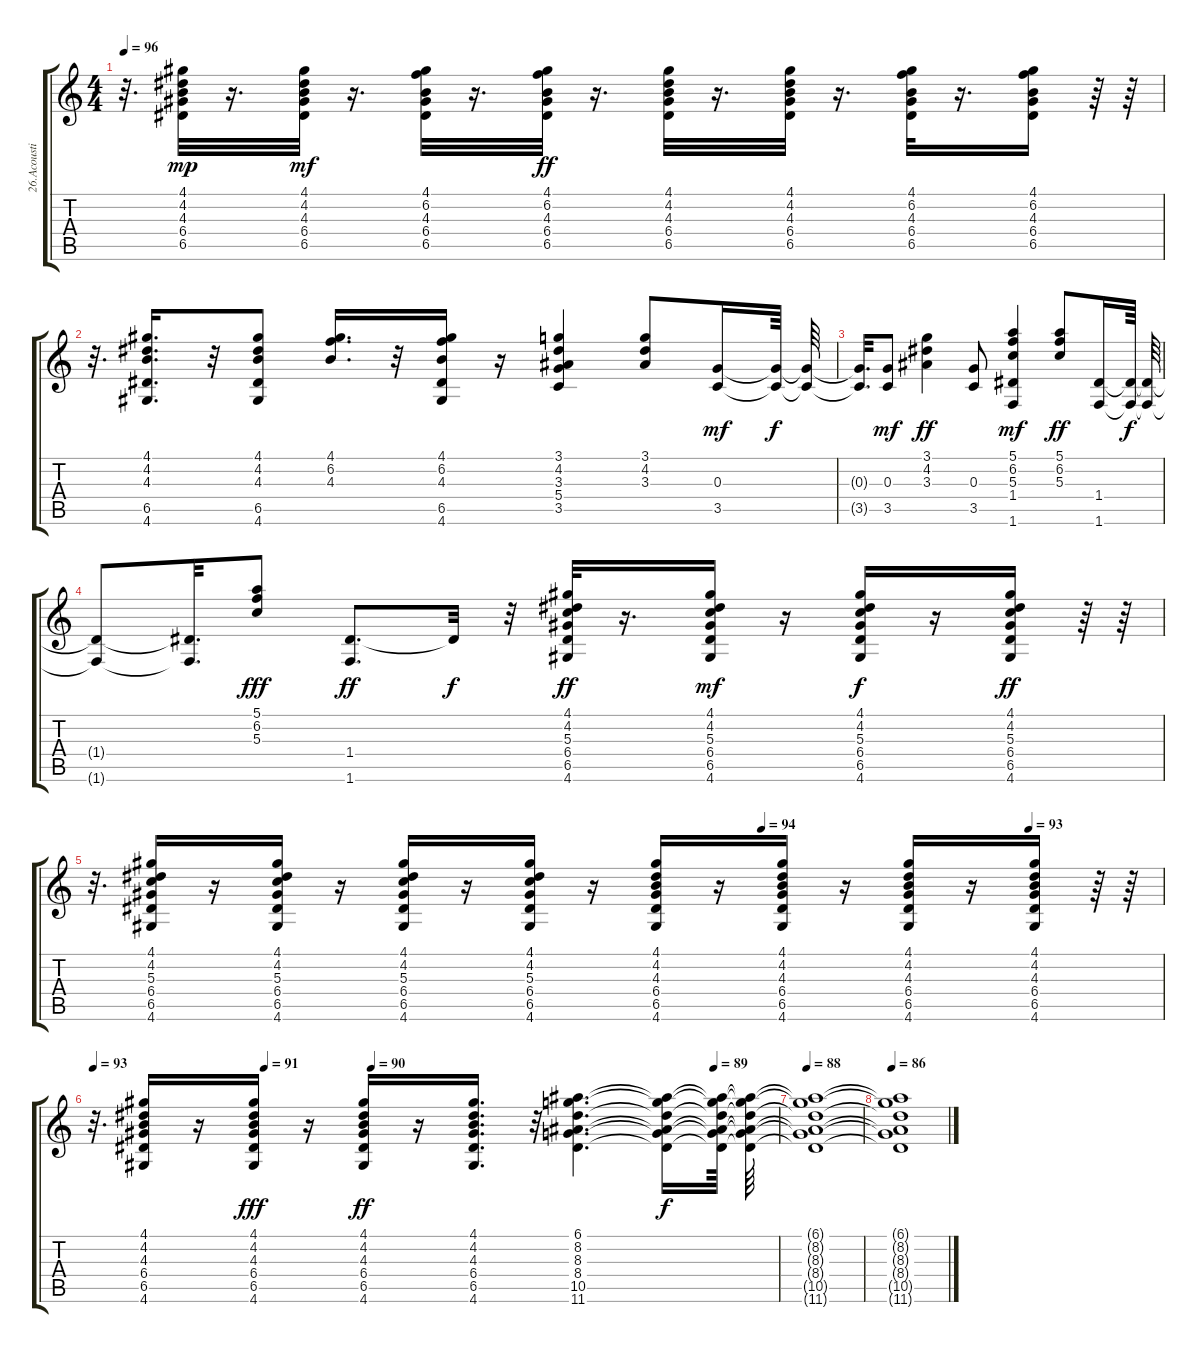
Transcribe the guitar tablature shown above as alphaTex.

\track ("26.Acoustic Guitar (steel)" "26.Acousti") {instrument acousticguitarsteel}
\staff {score tabs}
\tuning (E4 B3 G3 D3 A2 E2) {hide}
\ts (4 4)
\tempo 96
\clef g2
\ks c
r.32{d dy mf} (4.1 4.2 4.3 6.4 6.5).32{dy mp} r.16{d} (4.1 4.2 4.3 6.4 6.5).32{dy mf} r.16{d} (4.1 6.2 4.3 6.4 6.5).32 r.16{d} (4.1 6.2 4.3 6.4 6.5).32{dy ff} r.16{d} (4.1 4.2 4.3 6.4 6.5).32 r.16{d} (4.1 4.2 4.3 6.4 6.5).32 r.16{d} (4.1 6.2 4.3 6.4 6.5).32 r.16{d} (4.1 6.2 4.3 6.4 6.5).16 r.64 r.64 |
r.32{d} (4.1 4.2 4.3 6.5 4.6).16{d} r.32 (4.1 4.2 4.3 6.5 4.6).8 (4.1 6.2 4.3).16{d} r.32 (4.1 6.2 4.3 6.5 4.6).16 r.16 (3.1 4.2 3.3 5.4 3.5).4 (3.1 4.2 3.3).8 (0.3 3.5).16{dy mf} (0.3{t} 3.5{t}).64{dy f} (0.3{t} 3.5{t}).64 |
(0.3{t} 3.5{t}).32{d} (0.3 3.5).8{dy mf} (3.1 4.2 3.3).4{dy ff} (0.3 3.5).8 (5.1 6.2 5.3 1.4 1.6).4{dy mf} (5.1 6.2 5.3).8{dy ff} (1.4 1.6).16 (1.4{t} 1.6{t}).64{dy f} (1.4{t} 1.6{t}).64 |
(1.4{t} 1.6{t}).8 (1.4{t} 1.6{t}).32{d} (5.1 6.2 5.3).8{dy fff} (1.4 1.6).8{d dy ff} 1.4{t}.32{dy f} r.32 (4.1 4.2 5.3 6.4 6.5 4.6).32{dy ff} r.16{d} (4.1 4.2 5.3 6.4 6.5 4.6).16{dy mf} r.16 (4.1 4.2 5.3 6.4 6.5 4.6).16{dy f} r.16 (4.1 4.2 5.3 6.4 6.5 4.6).16{dy ff} r.64 r.64 |
\tempo (94 0.625)
\tempo (93 0.875)
r.32{d} (4.1 4.2 5.3 6.4 6.5 4.6).16 r.16 (4.1 4.2 5.3 6.4 6.5 4.6).16 r.16 (4.1 4.2 5.3 6.4 6.5 4.6).16 r.16 (4.1 4.2 5.3 6.4 6.5 4.6).16 r.16 (4.1 4.2 4.3 6.4 6.5 4.6).16 r.16 (4.1 4.2 4.3 6.4 6.5 4.6).16 r.16 (4.1 4.2 4.3 6.4 6.5 4.6).16 r.16 (4.1 4.2 4.3 6.4 6.5 4.6).16 r.64 r.64 |
\tempo 93
\tempo (91 0.25)
\tempo (90 0.40625)
\tempo (89 0.90625)
r.32{d} (4.1 4.2 4.3 6.4 6.5 4.6).16 r.16 (4.1 4.2 4.3 6.4 6.5 4.6).16{dy fff} r.16 (4.1 4.2 4.3 6.4 6.5 4.6).16{dy ff} r.16 (4.1 4.2 4.3 6.4 6.5 4.6).16{d} r.32 (6.1 8.2 8.3 8.4 10.5 11.6).4{d} (6.1{t} 8.2{t} 8.3{t} 8.4{t} 10.5{t} 11.6{t}).16{dy f} (6.1{t} 8.2{t} 8.3{t} 8.4{t} 10.5{t} 11.6{t}).64 (6.1{t} 8.2{t} 8.3{t} 8.4{t} 10.5{t} 11.6{t}).64 |
\tempo 88
(6.1{t} 8.2{t} 8.3{t} 8.4{t} 10.5{t} 11.6{t}).1 |
\tempo 86
(6.1{t} 8.2{t} 8.3{t} 8.4{t} 10.5{t} 11.6{t}).1
